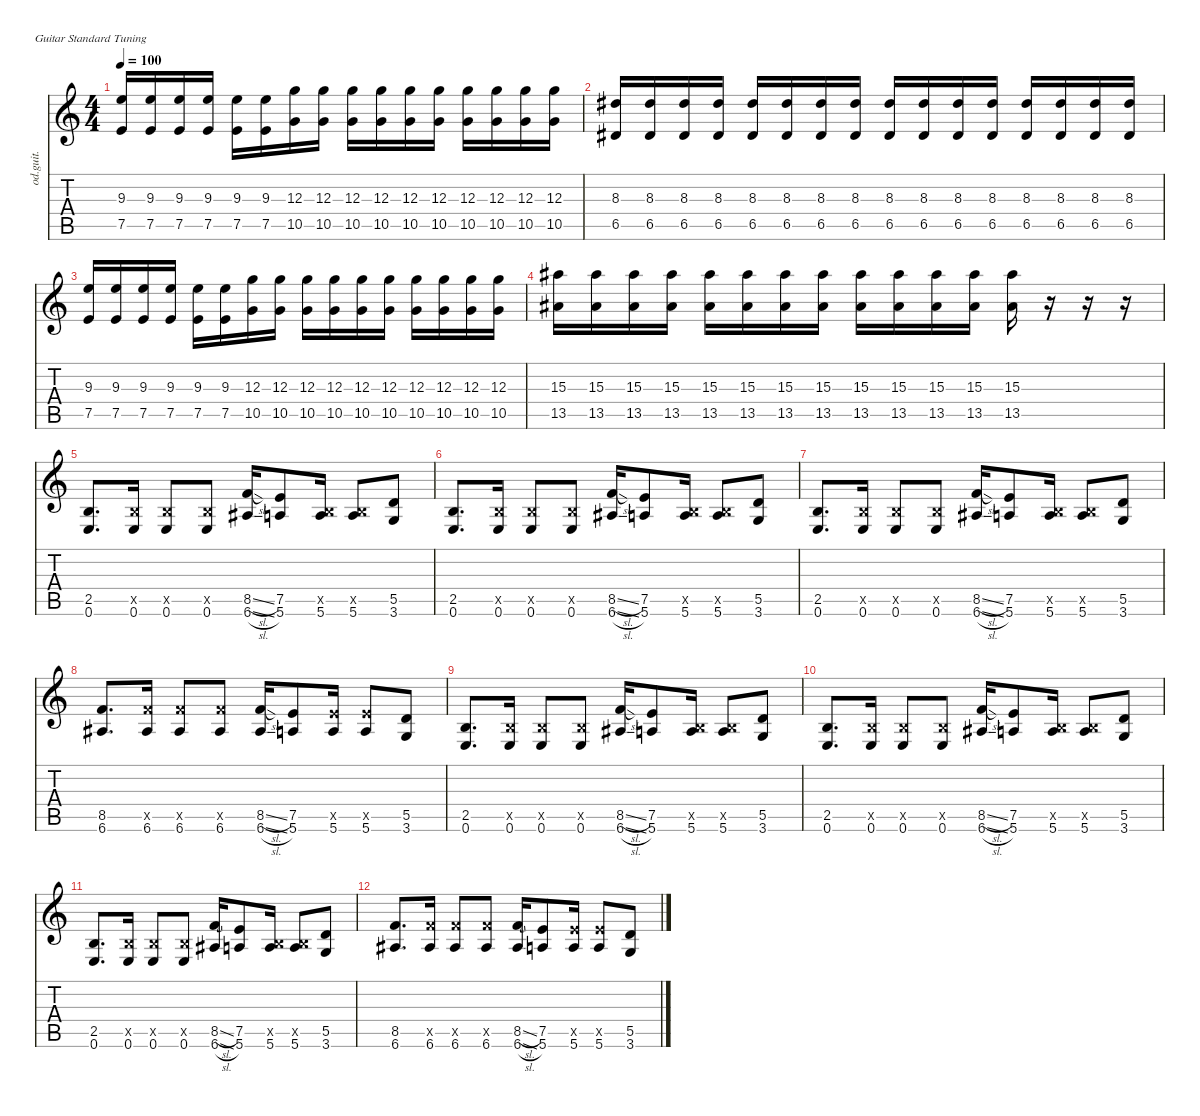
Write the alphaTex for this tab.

\defaultSystemsLayout 4
\hideDynamics
\bracketExtendMode nobrackets
\otherSystemsTrackNameOrientation horizontal
\track ("Overdriven Guitar" "od.guit.") {instrument overdrivenguitar}
\staff {score tabs}
\tuning (E4 B3 G3 D3 A2 E2)
\ts (4 4)
\tempo 100
\clef g2
\ks c
(7.5 9.3).16{dy mf beam Up} (7.5 9.3).16{beam Up} (7.5 9.3).16{beam Up} (7.5 9.3).16{beam Up} (7.5 9.3).16{beam Down} (7.5 9.3).16{beam Down} (10.5 12.3).16{beam Down} (10.5 12.3).16{beam Down} (10.5 12.3).16{beam Down} (10.5 12.3).16{beam Down} (10.5 12.3).16{beam Down} (10.5 12.3).16{beam Down} (10.5 12.3).16{beam Down} (10.5 12.3).16{beam Down} (10.5 12.3).16{beam Down} (10.5 12.3).16{beam Down} |
(8.3{acc #} 6.5{acc #}).16{beam Up} (8.3{acc #} 6.5{acc #}).16{beam Up} (8.3{acc #} 6.5{acc #}).16{beam Up} (8.3{acc #} 6.5{acc #}).16{beam Up} (8.3{acc #} 6.5{acc #}).16{beam Up} (8.3{acc #} 6.5{acc #}).16{beam Up} (8.3{acc #} 6.5{acc #}).16{beam Up} (8.3{acc #} 6.5{acc #}).16{beam Up} (8.3{acc #} 6.5{acc #}).16{beam Up} (8.3{acc #} 6.5{acc #}).16{beam Up} (8.3{acc #} 6.5{acc #}).16{beam Up} (8.3{acc #} 6.5{acc #}).16{beam Up} (8.3{acc #} 6.5{acc #}).16{beam Up} (8.3{acc #} 6.5{acc #}).16{beam Up} (8.3{acc #} 6.5{acc #}).16{beam Up} (8.3{acc #} 6.5{acc #}).16{beam Up} |
(7.5 9.3).16{beam Up} (7.5 9.3).16{beam Up} (7.5 9.3).16{beam Up} (7.5 9.3).16{beam Up} (7.5 9.3).16{beam Down} (7.5 9.3).16{beam Down} (10.5 12.3).16{beam Down} (10.5 12.3).16{beam Down} (10.5 12.3).16{beam Down} (10.5 12.3).16{beam Down} (10.5 12.3).16{beam Down} (10.5 12.3).16{beam Down} (10.5 12.3).16{beam Down} (10.5 12.3).16{beam Down} (10.5 12.3).16{beam Down} (10.5 12.3).16{beam Down} |
(15.3{acc #} 13.5{acc #}).16{beam Down} (15.3{acc #} 13.5{acc #}).16{beam Down} (15.3{acc #} 13.5{acc #}).16{beam Down} (15.3{acc #} 13.5{acc #}).16{beam Down} (15.3{acc #} 13.5{acc #}).16{beam Down} (15.3{acc #} 13.5{acc #}).16{beam Down} (15.3{acc #} 13.5{acc #}).16{beam Down} (15.3{acc #} 13.5{acc #}).16{beam Down} (15.3{acc #} 13.5{acc #}).16{beam Down} (15.3{acc #} 13.5{acc #}).16{beam Down} (15.3{acc #} 13.5{acc #}).16{beam Down} (15.3{acc #} 13.5{acc #}).16{beam Down} (15.3{acc #} 13.5{acc #}).16{beam Down} r.16{beam Down} r.16{beam Down} r.16{beam Down} |
(0.6 2.5).8{d beam Up} (0.6 2.5{x}).16{beam Up} (0.6 2.5{x}).8{beam Up} (0.6 2.5{x}).8{beam Up} (6.6{sl acc #} 8.5{sl}).16{beam Up} (5.6 7.5).8{beam Up} (5.6 2.5{x}).16{beam Up} (5.6 2.5{x}).8{beam Up} (3.6 5.5).8{beam Up} |
(0.6 2.5).8{d beam Up} (0.6 2.5{x}).16{beam Up} (0.6 2.5{x}).8{beam Up} (0.6 2.5{x}).8{beam Up} (6.6{sl acc #} 8.5{sl}).16{beam Up} (5.6 7.5).8{beam Up} (5.6 2.5{x}).16{beam Up} (5.6 2.5{x}).8{beam Up} (3.6 5.5).8{beam Up} |
(0.6 2.5).8{d beam Up} (0.6 2.5{x}).16{beam Up} (0.6 2.5{x}).8{beam Up} (0.6 2.5{x}).8{beam Up} (6.6{sl acc #} 8.5{sl}).16{beam Up} (5.6 7.5).8{beam Up} (5.6 2.5{x}).16{beam Up} (5.6 2.5{x}).8{beam Up} (3.6 5.5).8{beam Up} |
(6.6{acc #} 8.5).8{d beam Up} (6.6{acc #} 8.5{x}).16{beam Up} (6.6{acc #} 8.5{x}).8{beam Up} (6.6{acc #} 8.5{x}).8{beam Up} (6.6{sl acc #} 8.5{sl}).16{beam Up} (5.6 7.5).8{beam Up} (5.6 7.5{x}).16{beam Up} (5.6 7.5{x}).8{beam Up} (3.6 5.5).8{beam Up} |
(0.6 2.5).8{d beam Up} (0.6 2.5{x}).16{beam Up} (0.6 2.5{x}).8{beam Up} (0.6 2.5{x}).8{beam Up} (6.6{sl acc #} 8.5{sl}).16{beam Up} (5.6 7.5).8{beam Up} (5.6 2.5{x}).16{beam Up} (5.6 2.5{x}).8{beam Up} (3.6 5.5).8{beam Up} |
(0.6 2.5).8{d beam Up} (0.6 2.5{x}).16{beam Up} (0.6 2.5{x}).8{beam Up} (0.6 2.5{x}).8{beam Up} (6.6{sl acc #} 8.5{sl}).16{beam Up} (5.6 7.5).8{beam Up} (5.6 2.5{x}).16{beam Up} (5.6 2.5{x}).8{beam Up} (3.6 5.5).8{beam Up} |
(0.6 2.5).8{d beam Up} (0.6 2.5{x}).16{beam Up} (0.6 2.5{x}).8{beam Up} (0.6 2.5{x}).8{beam Up} (6.6{sl acc #} 8.5{sl}).16{beam Up} (5.6 7.5).8{beam Up} (5.6 2.5{x}).16{beam Up} (5.6 2.5{x}).8{beam Up} (3.6 5.5).8{beam Up} |
(6.6{acc #} 8.5).8{d beam Up} (6.6{acc #} 8.5{x}).16{beam Up} (6.6{acc #} 8.5{x}).8{beam Up} (6.6{acc #} 8.5{x}).8{beam Up} (6.6{sl acc #} 8.5{sl}).16{beam Up} (5.6 7.5).8{beam Up} (5.6 7.5{x}).16{beam Up} (5.6 7.5{x}).8{beam Up} (3.6 5.5).8{beam Up}
